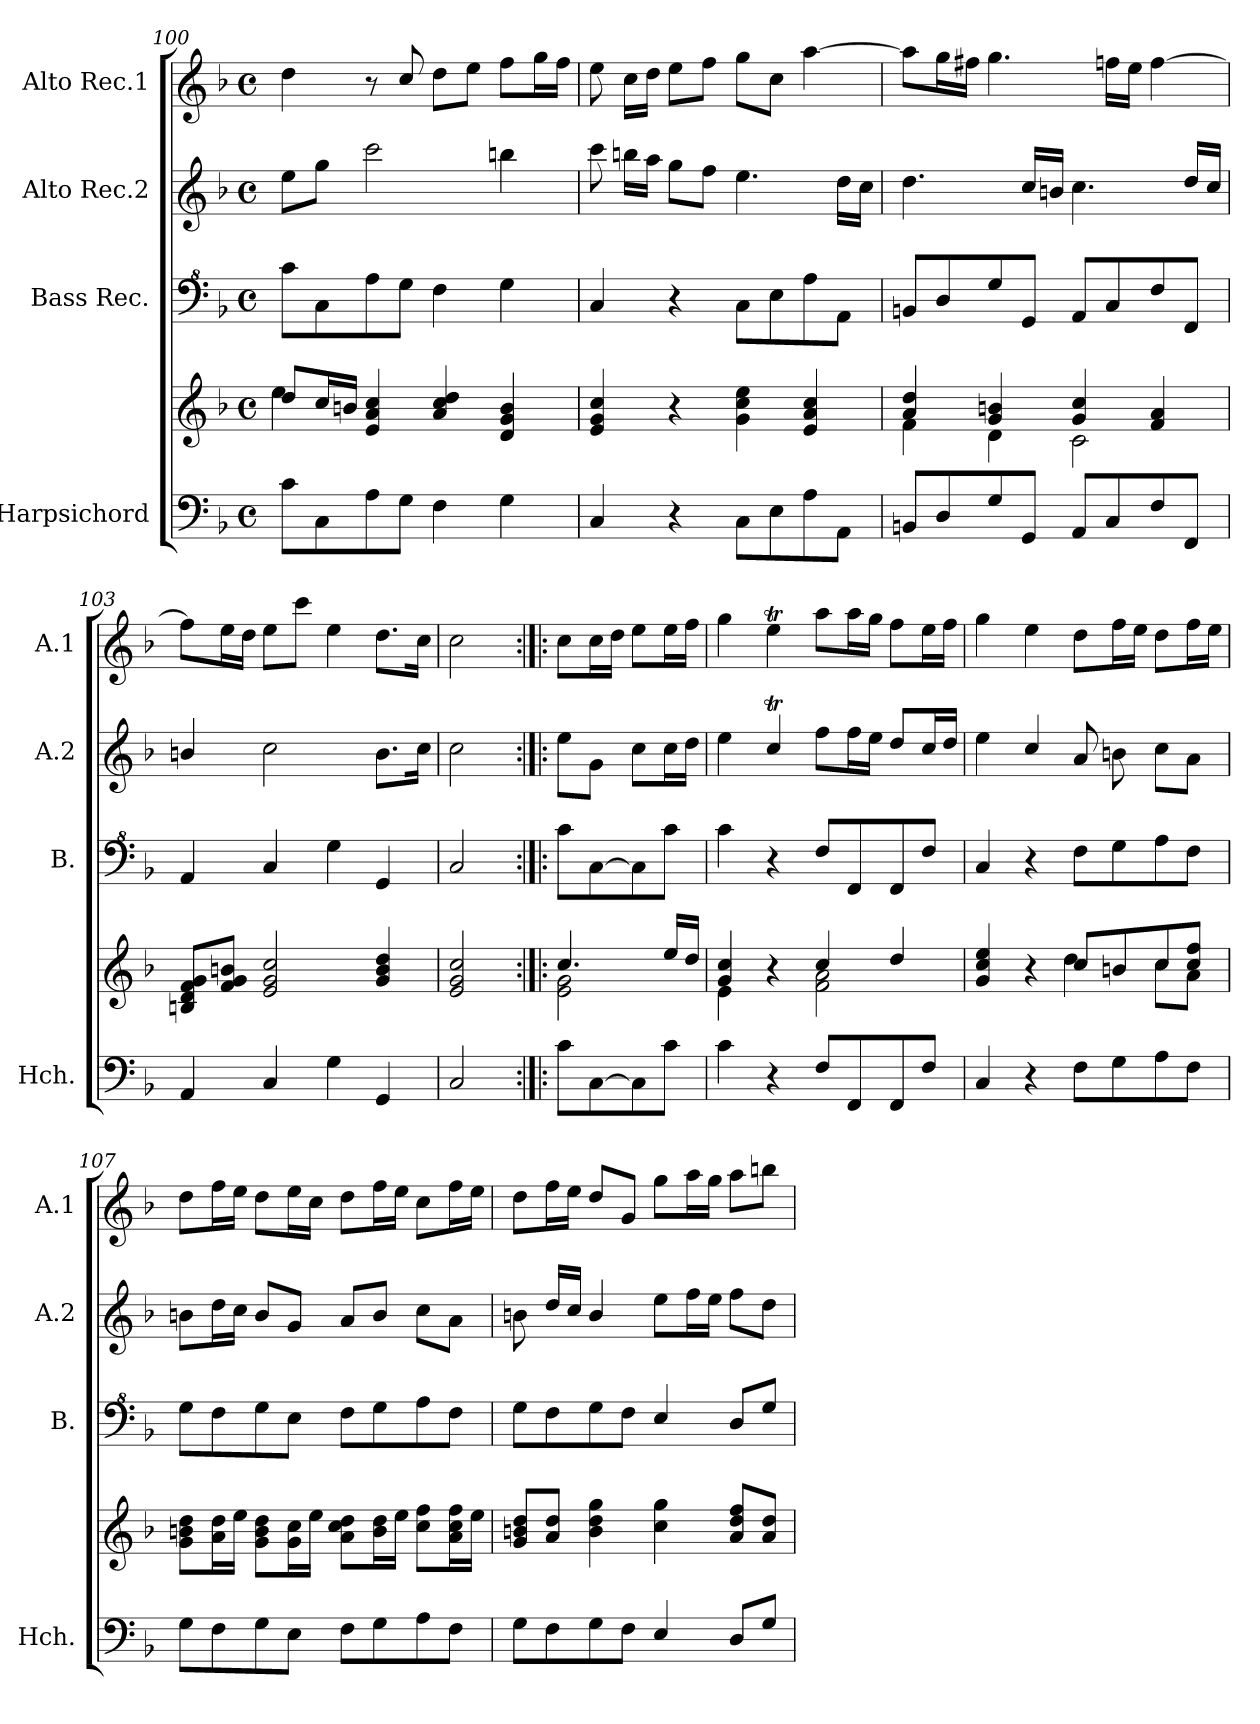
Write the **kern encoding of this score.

**kern	**kern	**kern	**kern	**kern
*part4	*part4	*part3	*part2	*part1
*staff5	*staff4	*staff3	*staff2	*staff1
*I"Harpsichord	*	*I"Bass Rec.	*I"Alto Rec.2	*I"Alto Rec.1
*I'Hch.	*	*I'B.	*I'A.2	*I'A.1
*clefF4	*clefG2	*clefF^4	*clefG2	*clefG2
*k[b-]	*k[b-]	*k[b-]	*k[b-]	*k[b-]
*M4/4	*M4/4	*M4/4	*M4/4	*M4/4
*met(c)	*met(c)	*met(c)	*met(c)	*met(c)
=100	=100	=100	=100	=100
*	*^	*	*	*
8c\L	8dd/L	4ee\	8cc\L	8ee\L	4dd\
8C\	16cc/L	.	8c\	8gg\J	.
.	16bn/JJ	.	.	.	.
8A\	4e/ 4a/ 4cc/	2.ryy	8a\	2ccc\	8r
8G\J	.	.	8g\J	.	8cc/
4F\	4a/ 4cc/ 4dd/	.	4f\	.	8dd\L
.	.	.	.	.	8ee\J
4G\	4d/ 4g/ 4b/	.	4g\	4bbn\	8ff\L
.	.	.	.	.	16gg\L
.	.	.	.	.	16ff\JJ
*	*v	*v	*	*	*
=101	=101	=101	=101	=101
4C/	4e/ 4g/ 4cc/	4c/	8ccc\	8ee\
.	.	.	16bbn\LL	16cc\LL
.	.	.	16aa\JJ	16dd\JJ
4r	4r	4r	8gg\L	8ee\L
.	.	.	8ff\J	8ff\J
8C\L	4g\ 4cc\ 4ee\	8c\L	4.ee\	8gg\L
8E\	.	8e\	.	8cc\J
8A\	4e/ 4a/ 4cc/	8a\	.	[4aa\
8AA\J	.	8A\J	16dd\LL	.
.	.	.	16cc\JJ	.
=102	=102	=102	=102	=102
*	*^	*	*	*
8BBn/L	4a/ 4dd/	4f\	8Bn/L	4.dd\	8aa\L]
8D/	.	.	8d/	.	16gg\L
.	.	.	.	.	16ff#X\JJ
8G/	4g/ 4bn/	4d\	8g/	.	4.gg\
8GG/J	.	.	8G/J	16cc/LL	.
.	.	.	.	16bn/JJ	.
8AA/L	4g/ 4cc/	2c\	8A/L	4.cc\	.
8C/	.	.	8c/	.	16ffn\LL
.	.	.	.	.	16ee\JJ
8F/	4f/ 4a/	.	8f/	.	[4ff\
8FF/J	.	.	8F/J	16dd/LL	.
.	.	.	.	16cc/JJ	.
*	*v	*v	*	*	*
=103	=103	=103	=103	=103
4AA/	8Bn/ 8d/ 8f/ 8g/L	4A/	4bn/	8ff\L]
.	8f/ 8g/ 8bn/J	.	.	16ee\L
.	.	.	.	16dd\JJ
4C/	2e/ 2g/ 2cc/	4c/	2cc\	8ee\L
.	.	.	.	8ccc\J
4G\	.	4g\	.	4ee\
4GG/	4g/ 4b/ 4dd/	4G/	8.b\L	8.dd\L
.	.	.	16cc\Jk	16cc\Jk
=104	=104	=104	=104	=104
2C/	2e/ 2g/ 2cc/	2c/	2cc\	2cc\
=104X2:|!|:	=104X2:|!|:	=104X2:|!|:	=104X2:|!|:	=104X2:|!|:
*	*^	*	*	*
8c\L	4.cc/	2e\ 2g\	8cc\L	8ee\L	8cc\L
[8C\	.	.	[8c\	8g\J	16cc\L
.	.	.	.	.	16dd\JJ
8C\]	.	.	8c\]	8cc\L	8ee\L
8c\J	16ee/LL	.	8cc\J	16cc\L	16ee\L
.	16dd/JJ	.	.	16dd\JJ	16ff\JJ
=105	=105	=105	=105	=105	=105
4c\	4g/ 4cc/	4e\	4cc\	4ee\	4gg\
4r	4r	4ryy	4r	4ccT/	4eet\
8F/L	4cc/	2f\ 2a\	8f/L	8ff\L	8aa\L
8FF/	.	.	8F/	16ff\L	16aa\L
.	.	.	.	16ee\JJ	16gg\JJ
8FF/	4dd/	.	8F/	8dd/L	8ff\L
8F/J	.	.	8f/J	16cc/L	16ee\L
.	.	.	.	16dd/JJ	16ff\JJ
!!LO:LB:g=z
=106	=106	=106	=106	=106	=106
4C/	4g/ 4cc/ 4ee/	2ryy	4c/	4ee\	4gg\
4r	4r	.	4r	4cc/	4ee\
8F\L	8cc/L	4dd\	8f\L	8a/	8dd\L
8G\	8bn/	.	8g\	8bn\	16ff\L
.	.	.	.	.	16ee\JJ
8A\	8cc/	8cc\L	8a\	8cc\L	8dd\L
8F\J	8cc/ 8ff/J	8a\J	8f\J	8a\J	16ff\L
.	.	.	.	.	16ee\JJ
*	*v	*v	*	*	*
=107	=107	=107	=107	=107
8G\L	8g\ 8bn\ 8dd\L	8g\L	8bn\L	8dd\L
8F\	16a\ 16dd\L	8f\	16dd\L	16ff\L
.	16ee\JJ	.	16cc\JJ	16ee\JJ
8G\	8g\ 8b\ 8dd\L	8g\	8b/L	8dd\L
8E\J	16g\ 16cc\L	8e\J	8g/J	16ee\L
.	16ee\JJ	.	.	16cc\JJ
8F\L	8a\ 8cc\ 8dd\L	8f\L	8a/L	8dd\L
8G\	16b\ 16dd\L	8g\	8b/J	16ff\L
.	16ee\JJ	.	.	16ee\JJ
8A\	8cc\ 8ff\L	8a\	8cc\L	8cc\L
8F\J	16a\ 16cc\ 16ff\L	8f\J	8a\J	16ff\L
.	16ee\JJ	.	.	16ee\JJ
=108	=108	=108	=108	=108
8G\L	8g/ 8bn/ 8dd/L	8g\L	8bn\	8dd\L
8F\	8a/ 8dd/J	8f\	16dd/LL	16ff\L
.	.	.	16cc/JJ	16ee\JJ
8G\	4b\ 4dd\ 4gg\	8g\	4b/	8dd/L
8F\J	.	8f\J	.	8g/J
4E/	4cc\ 4gg\	4e/	8ee\L	8gg\L
.	.	.	16ff\L	16aa\L
.	.	.	16ee\JJ	16gg\JJ
8D/L	8a/ 8dd/ 8ff/L	8d/L	8ff\L	8aa\L
8G/J	8a/ 8dd/J	8g/J	8dd\J	8bbn\J
=	=	=	=	=
*-	*-	*-	*-	*-
